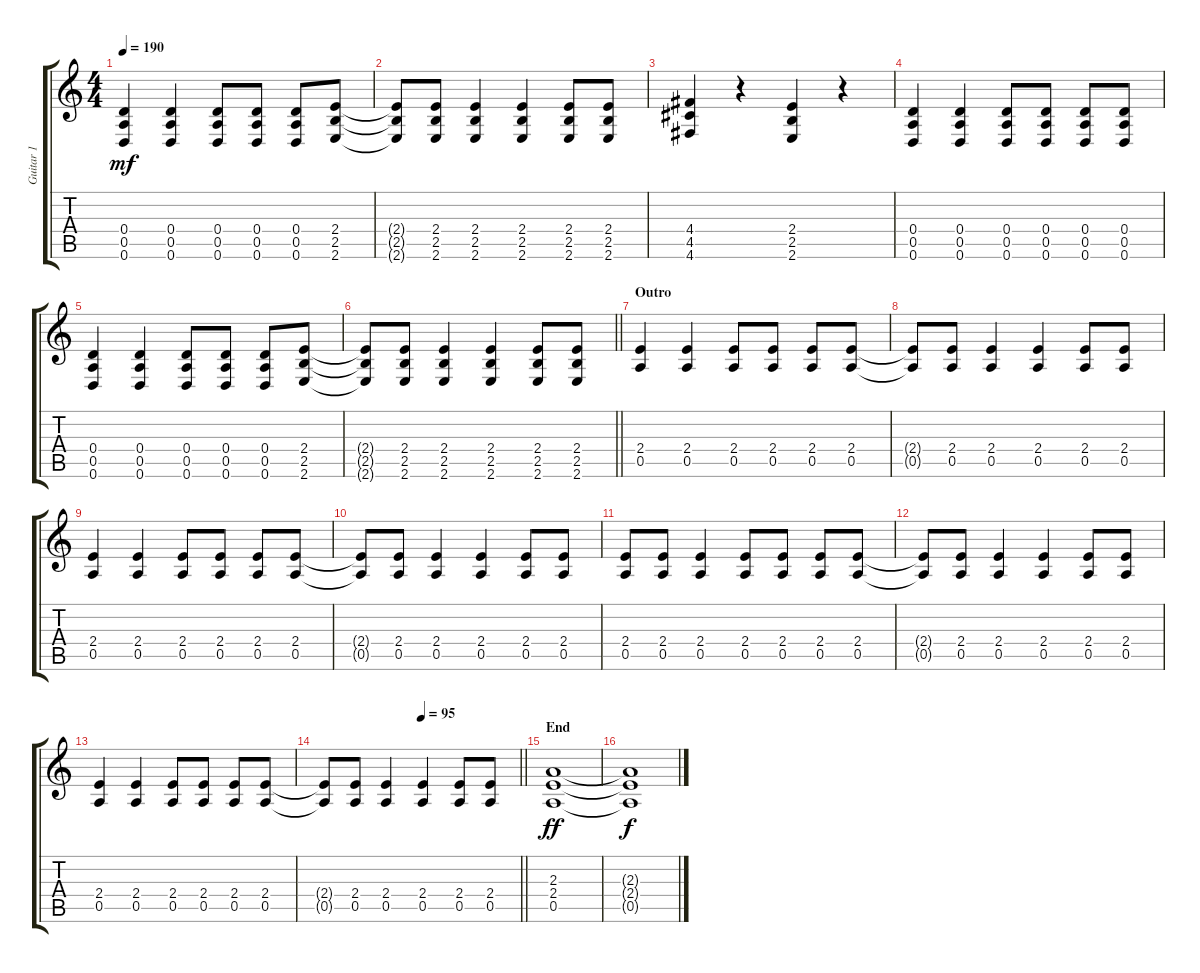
\track ("Guitar 1" "Guitar 1") {instrument overdrivenguitar}
\staff {score tabs}
\tuning (E4 B3 G3 D3 A2 D2) {hide}
\ts (4 4)
\tempo 190
\clef g2
\ks c
(0.4 0.5 0.6).4{dy mf} (0.4 0.5 0.6).4 (0.4 0.5 0.6).8 (0.4 0.5 0.6).8 (0.4 0.5 0.6).8 (2.4 2.5 2.6).8 |
(2.4{t} 2.5{t} 2.6{t}).8 (2.4 2.5 2.6).8 (2.4 2.5 2.6).4 (2.4 2.5 2.6).4 (2.4 2.5 2.6).8 (2.4 2.5 2.6).8 |
(4.4 4.5 4.6).4 r.4 (2.4 2.5 2.6).4 r.4 |
(0.4 0.5 0.6).4 (0.4 0.5 0.6).4 (0.4 0.5 0.6).8 (0.4 0.5 0.6).8 (0.4 0.5 0.6).8 (0.4 0.5 0.6).8 |
(0.4 0.5 0.6).4 (0.4 0.5 0.6).4 (0.4 0.5 0.6).8 (0.4 0.5 0.6).8 (0.4 0.5 0.6).8 (2.4 2.5 2.6).8 |
\barLineRight lightlight
(2.4{t} 2.5{t} 2.6{t}).8 (2.4 2.5 2.6).8 (2.4 2.5 2.6).4 (2.4 2.5 2.6).4 (2.4 2.5 2.6).8 (2.4 2.5 2.6).8 |
\section ("" "Outro")
(2.4 0.5).4 (2.4 0.5).4 (2.4 0.5).8 (2.4 0.5).8 (2.4 0.5).8 (2.4 0.5).8 |
(2.4{t} 0.5{t}).8 (2.4 0.5).8 (2.4 0.5).4 (2.4 0.5).4 (2.4 0.5).8 (2.4 0.5).8 |
(2.4 0.5).4 (2.4 0.5).4 (2.4 0.5).8 (2.4 0.5).8 (2.4 0.5).8 (2.4 0.5).8 |
(2.4{t} 0.5{t}).8 (2.4 0.5).8 (2.4 0.5).4 (2.4 0.5).4 (2.4 0.5).8 (2.4 0.5).8 |
(2.4 0.5).8 (2.4 0.5).8 (2.4 0.5).4 (2.4 0.5).8 (2.4 0.5).8 (2.4 0.5).8 (2.4 0.5).8 |
(2.4{t} 0.5{t}).8 (2.4 0.5).8 (2.4 0.5).4 (2.4 0.5).4 (2.4 0.5).8 (2.4 0.5).8 |
(2.4 0.5).4 (2.4 0.5).4 (2.4 0.5).8 (2.4 0.5).8 (2.4 0.5).8 (2.4 0.5).8 |
\tempo (95 0.5)
\barLineRight lightlight
(2.4{t} 0.5{t}).8 (2.4 0.5).8 (2.4 0.5).4 (2.4 0.5).4 (2.4 0.5).8 (2.4 0.5).8 |
\section ("" "End")
(2.3 2.4 0.5).1{dy ff} |
(2.3{t} 2.4{t} 0.5{t}).1{dy f}
